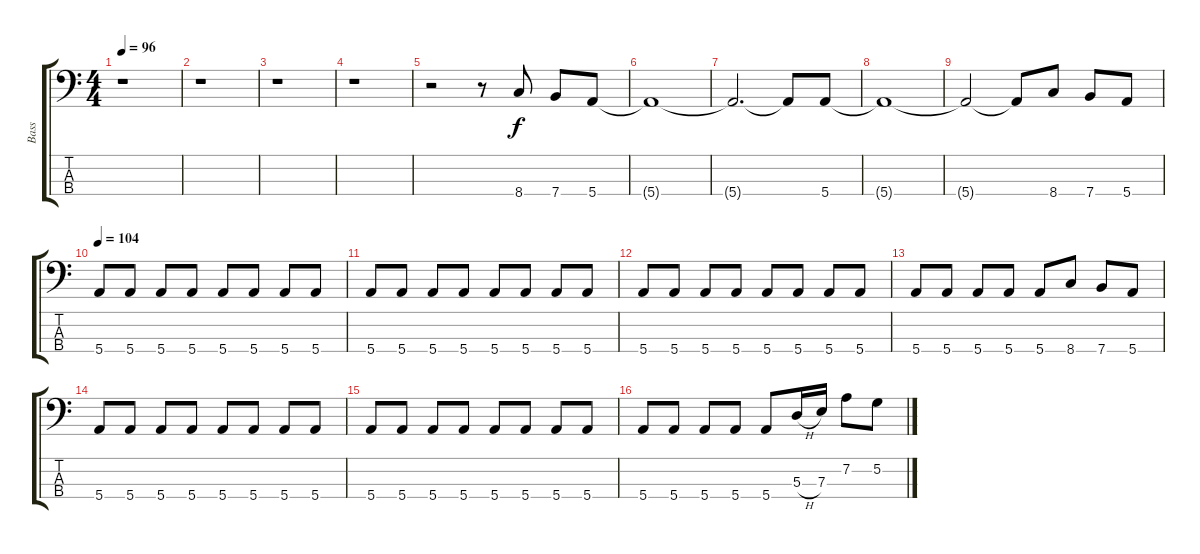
\track ("Bass" "Bass") {instrument electricbasspick}
\staff {score tabs}
\tuning (G2 D2 A1 E1) {hide}
\ts (4 4)
\tempo 96
\clef f4
\ks c
r.1{dy f} |
r.1 |
r.1 |
r.1 |
r.2 r.8 8.4.8 7.4.8 5.4.8 |
5.4{t}.1 |
5.4{t}.2{d} 5.4{t}.8 5.4.8 |
5.4{t}.1 |
5.4{t}.2 5.4{t}.8 8.4.8 7.4.8 5.4.8 |
\tempo 104
5.4.8 5.4.8 5.4.8 5.4.8 5.4.8 5.4.8 5.4.8 5.4.8 |
5.4.8 5.4.8 5.4.8 5.4.8 5.4.8 5.4.8 5.4.8 5.4.8 |
5.4.8 5.4.8 5.4.8 5.4.8 5.4.8 5.4.8 5.4.8 5.4.8 |
5.4.8 5.4.8 5.4.8 5.4.8 5.4.8 8.4.8 7.4.8 5.4.8 |
5.4.8 5.4.8 5.4.8 5.4.8 5.4.8 5.4.8 5.4.8 5.4.8 |
5.4.8 5.4.8 5.4.8 5.4.8 5.4.8 5.4.8 5.4.8 5.4.8 |
5.4.8 5.4.8 5.4.8 5.4.8 5.4.8 5.3{h}.16 7.3.16 7.2.8 5.2.8
